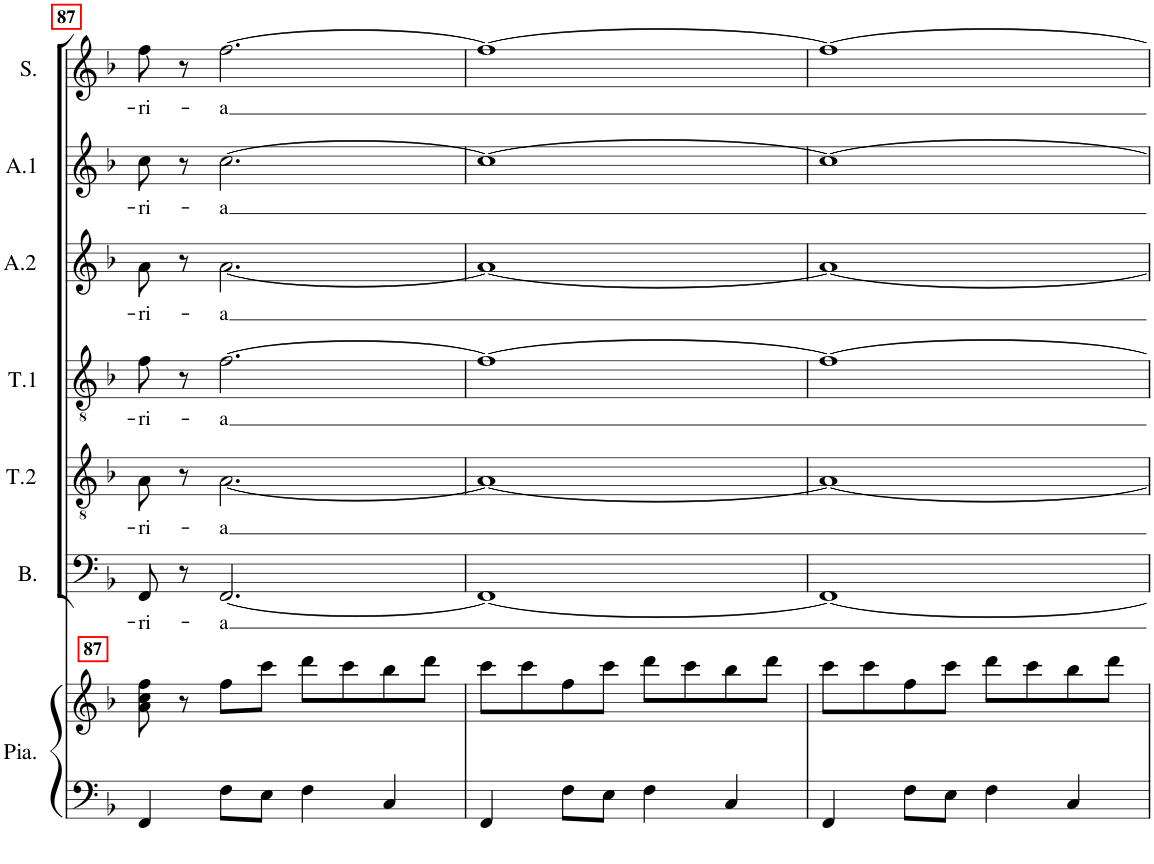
**kern	**kern	**kern	**text	**kern	**text	**kern	**text	**kern	**text	**kern	**text	**kern	**text
*part7	*part7	*part6	*part6	*part5	*part5	*part4	*part4	*part3	*part3	*part2	*part2	*part1	*part1
*staff8	*staff7	*staff6	*staff6	*staff5	*staff5	*staff4	*staff4	*staff3	*staff3	*staff2	*staff2	*staff1	*staff1
*I"Piano	*	*I"Basse	*	*I"Ténor 2	*	*I"Ténor 1	*	*I"Alto 2	*	*I"Alto 1	*	*I"Soprano	*
*I'Pia.	*	*I'B.	*	*I'T.2	*	*I'T.1	*	*I'A.2	*	*I'A.1	*	*I'S.	*
!!LO:PB:g=z
*clefF4	*clefG2	*clefF4	*	*clefGv2	*	*clefGv2	*	*clefG2	*	*clefG2	*	*clefG2	*
*k[b-]	*k[b-]	*k[b-]	*	*k[b-]	*	*k[b-]	*	*k[b-]	*	*k[b-]	*	*k[b-]	*
*M2/2	*M2/2	*M2/2	*	*M2/2	*	*M2/2	*	*M2/2	*	*M2/2	*	*M2/2	*
*met(c|)	*met(c|)	*met(c|)	*	*met(c|)	*	*met(c|)	*	*met(c|)	*	*met(c|)	*	*met(c|)	*
=87	=87	=87	=87	=87	=87	=87	=87	=87	=87	=87	=87	=87	=87
!	!LO:TX:a:B:t=87	!	!	!	!	!	!	!	!	!	!	!	!
!	!	!	!LO:LY:b	!	!LO:LY:b	!	!LO:LY:b	!	!LO:LY:b	!	!LO:LY:b	!	!LO:LY:b
4FF/	8a\ 8cc\ 8ff\	8FF/	-ri-	8A\	-ri-	8f\	-ri-	8a\	-ri-	8cc\	-ri-	8ff\	-ri-
.	8r	8r	.	8r	.	8r	.	8r	.	8r	.	8r	.
!	!	!	!LO:LY:b	!	!LO:LY:b	!	!LO:LY:b	!	!LO:LY:b	!	!LO:LY:b	!	!LO:LY:b
8F\L	8ff\L	[2.FF/	-a	[<2.A\	-a	[2.f\	-a	[<2.a\	-a	[2.cc\	-a	[2.ff\	-a
8E\J	8ccc\J	.	.	.	.	.	.	.	.	.	.	.	.
4F\	8ddd\L	.	.	.	.	.	.	.	.	.	.	.	.
.	8ccc\	.	.	.	.	.	.	.	.	.	.	.	.
4C/	8bb-\	.	.	.	.	.	.	.	.	.	.	.	.
.	8ddd\J	.	.	.	.	.	.	.	.	.	.	.	.
=88	=88	=88	=88	=88	=88	=88	=88	=88	=88	=88	=88	=88	=88
4FF/	8ccc\L	1FF_	.	1A_	.	1f_	.	1a_	.	1cc_	.	1ff_	.
.	8ccc\	.	.	.	.	.	.	.	.	.	.	.	.
8F\L	8ff\	.	.	.	.	.	.	.	.	.	.	.	.
8E\J	8ccc\J	.	.	.	.	.	.	.	.	.	.	.	.
4F\	8ddd\L	.	.	.	.	.	.	.	.	.	.	.	.
.	8ccc\	.	.	.	.	.	.	.	.	.	.	.	.
4C/	8bb-\	.	.	.	.	.	.	.	.	.	.	.	.
.	8ddd\J	.	.	.	.	.	.	.	.	.	.	.	.
=89	=89	=89	=89	=89	=89	=89	=89	=89	=89	=89	=89	=89	=89
4FF/	8ccc\L	1FF_	.	1A_	.	1f_	.	1a_	.	1cc_	.	1ff_	.
.	8ccc\	.	.	.	.	.	.	.	.	.	.	.	.
8F\L	8ff\	.	.	.	.	.	.	.	.	.	.	.	.
8E\J	8ccc\J	.	.	.	.	.	.	.	.	.	.	.	.
4F\	8ddd\L	.	.	.	.	.	.	.	.	.	.	.	.
.	8ccc\	.	.	.	.	.	.	.	.	.	.	.	.
4C/	8bb-\	.	.	.	.	.	.	.	.	.	.	.	.
.	8ddd\J	.	.	.	.	.	.	.	.	.	.	.	.
=	=	=	=	=	=	=	=	=	=	=	=	=	=
*-	*-	*-	*-	*-	*-	*-	*-	*-	*-	*-	*-	*-	*-
